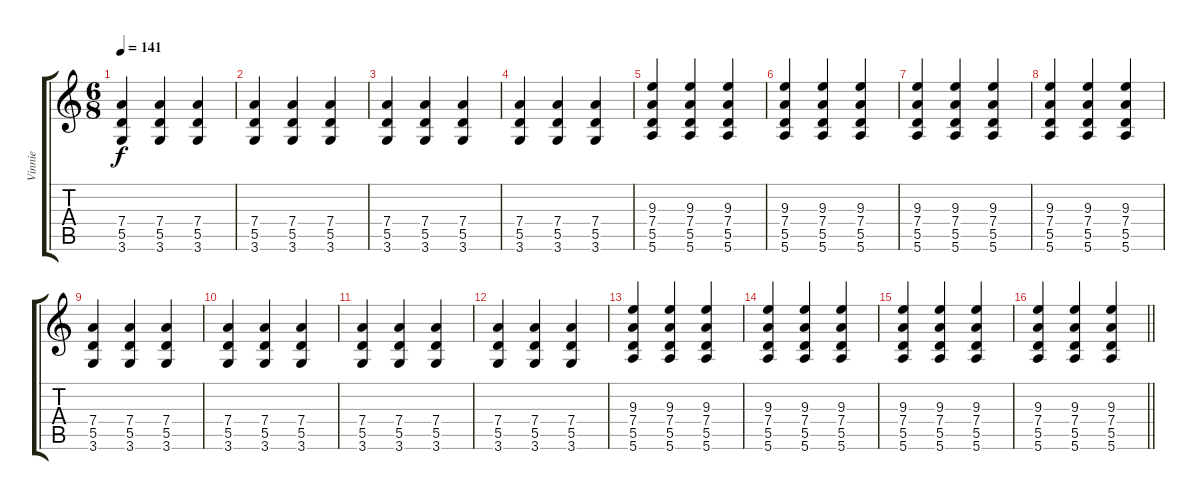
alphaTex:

\track ("Vinnie" "Vinnie") {instrument distortionguitar}
\staff {score tabs}
\tuning (E4 B3 G3 D3 A2 E2) {hide}
\ts (6 8)
\tempo 141
\clef g2
\ks c
(7.4 5.5 3.6).4{dy f} (7.4 5.5 3.6).4 (7.4 5.5 3.6).4 |
(7.4 5.5 3.6).4 (7.4 5.5 3.6).4 (7.4 5.5 3.6).4 |
(7.4 5.5 3.6).4 (7.4 5.5 3.6).4 (7.4 5.5 3.6).4 |
(7.4 5.5 3.6).4 (7.4 5.5 3.6).4 (7.4 5.5 3.6).4 |
(9.3 7.4 5.5 5.6).4 (9.3 7.4 5.5 5.6).4 (9.3 7.4 5.5 5.6).4 |
(9.3 7.4 5.5 5.6).4 (9.3 7.4 5.5 5.6).4 (9.3 7.4 5.5 5.6).4 |
(9.3 7.4 5.5 5.6).4 (9.3 7.4 5.5 5.6).4 (9.3 7.4 5.5 5.6).4 |
(9.3 7.4 5.5 5.6).4 (9.3 7.4 5.5 5.6).4 (9.3 7.4 5.5 5.6).4 |
(7.4 5.5 3.6).4 (7.4 5.5 3.6).4 (7.4 5.5 3.6).4 |
(7.4 5.5 3.6).4 (7.4 5.5 3.6).4 (7.4 5.5 3.6).4 |
(7.4 5.5 3.6).4 (7.4 5.5 3.6).4 (7.4 5.5 3.6).4 |
(7.4 5.5 3.6).4 (7.4 5.5 3.6).4 (7.4 5.5 3.6).4 |
(9.3 7.4 5.5 5.6).4 (9.3 7.4 5.5 5.6).4 (9.3 7.4 5.5 5.6).4 |
(9.3 7.4 5.5 5.6).4 (9.3 7.4 5.5 5.6).4 (9.3 7.4 5.5 5.6).4 |
(9.3 7.4 5.5 5.6).4 (9.3 7.4 5.5 5.6).4 (9.3 7.4 5.5 5.6).4 |
\barLineRight lightlight
(9.3 7.4 5.5 5.6).4 (9.3 7.4 5.5 5.6).4 (9.3 7.4 5.5 5.6).4
